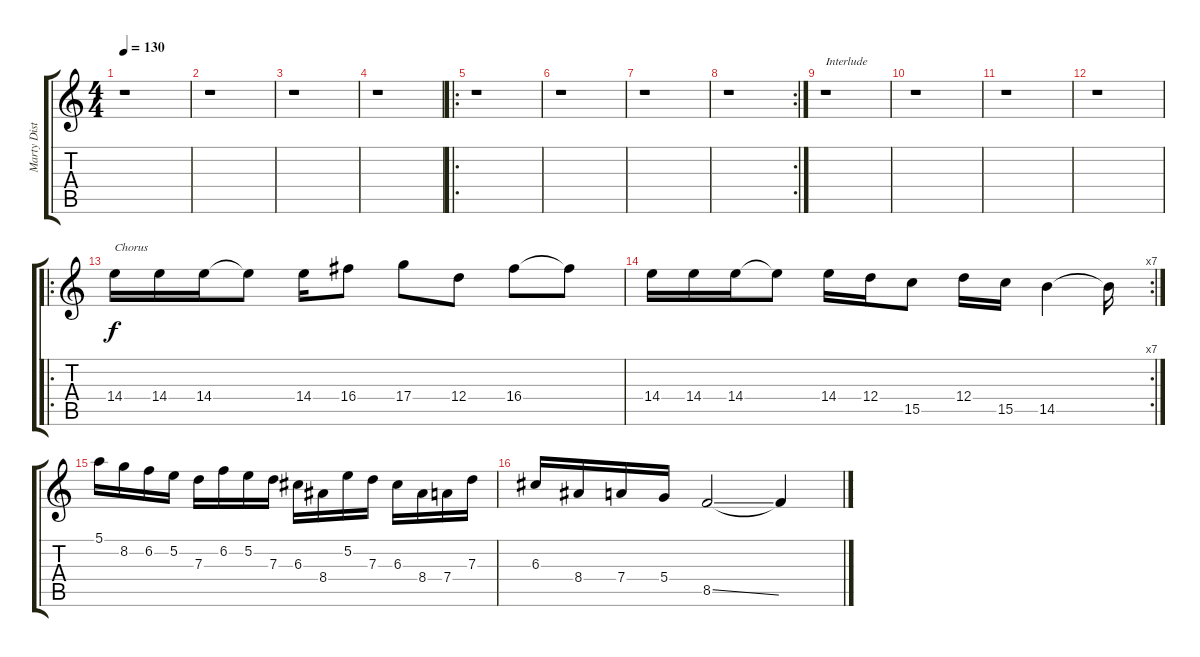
\track ("Marty Distorsion" "Marty Dist") {instrument distortionguitar}
\staff {score tabs}
\tuning (E4 B3 G3 D3 A2 E2) {hide}
\ts (4 4)
\tempo 130
\clef g2
\ks c
r.1{dy f} |
r.1 |
r.1 |
r.1 |
\ro
r.1 |
r.1 |
r.1 |
\rc 2
r.1 |
r.1{txt "Interlude"} |
r.1 |
r.1 |
r.1 |
\ro
14.4.16{txt "Chorus"} 14.4.16 14.4.16 14.4{t}.8 14.4.16 16.4.8 17.4.8 12.4.8 16.4.8 16.4{t}.8 |
\rc 7
14.4.16 14.4.16 14.4.16 14.4{t}.8 14.4.16 12.4.16 15.5.8 12.4.16 15.5.16 14.5.4 14.5{t}.16 |
5.1.16 8.2.16 6.2.16 5.2.16 7.3.16 6.2.16 5.2.16 7.3.16 6.3.16 8.4.16 5.2.16 7.3.16 6.3.16 8.4.16 7.4.16 7.3.16 |
6.3.16 8.4.16 7.4.16 5.4.16 8.5{ss}.2 8.5{t}.4
